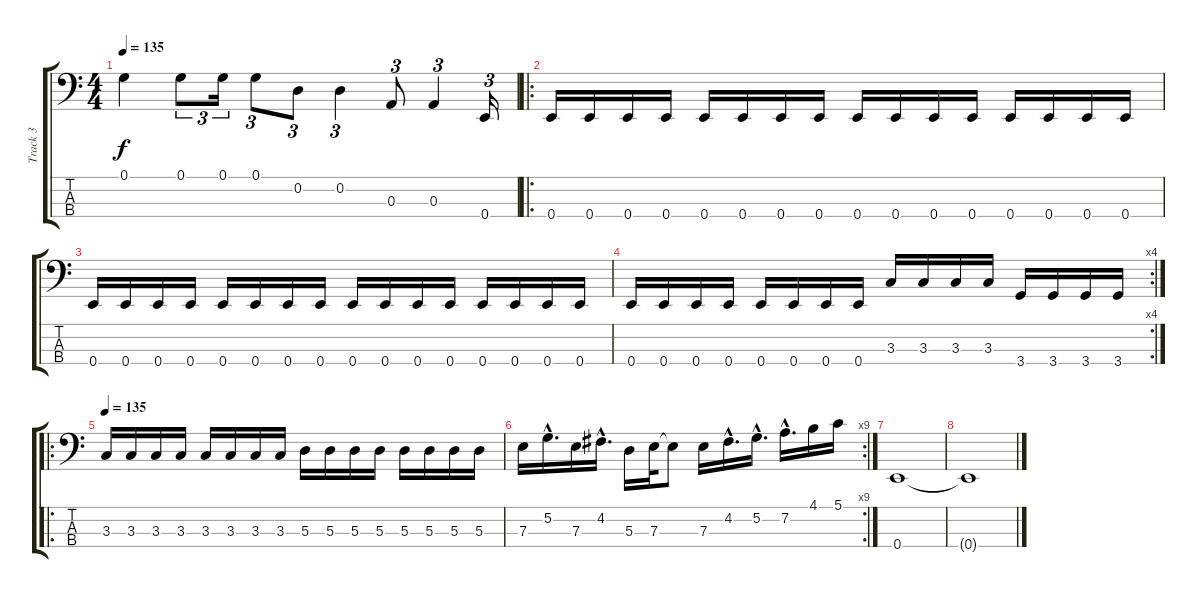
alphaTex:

\track ("Track 3" "Track 3") {instrument electricbasspick}
\staff {score tabs}
\tuning (G2 D2 A1 E1) {hide}
\ts (4 4)
\tempo 135
\clef f4
\ks c
0.1.4{dy f} 0.1.8{tu (3 2)} 0.1.16{tu (3 2)} 0.1.8{tu (3 2)} 0.2.8{tu (3 2)} 0.2.4{tu (3 2)} 0.3.8{tu (3 2)} 0.3.4{tu (3 2)} 0.4.16{tu (3 2)} |
\ro
0.4.16 0.4.16 0.4.16 0.4.16 0.4.16 0.4.16 0.4.16 0.4.16 0.4.16 0.4.16 0.4.16 0.4.16 0.4.16 0.4.16 0.4.16 0.4.16 |
0.4.16 0.4.16 0.4.16 0.4.16 0.4.16 0.4.16 0.4.16 0.4.16 0.4.16 0.4.16 0.4.16 0.4.16 0.4.16 0.4.16 0.4.16 0.4.16 |
\rc 4
0.4.16 0.4.16 0.4.16 0.4.16 0.4.16 0.4.16 0.4.16 0.4.16 3.3.16 3.3.16 3.3.16 3.3.16 3.4.16 3.4.16 3.4.16 3.4.16 |
\ro
\tempo 135
3.3.16 3.3.16 3.3.16 3.3.16 3.3.16 3.3.16 3.3.16 3.3.16 5.3.16 5.3.16 5.3.16 5.3.16 5.3.16 5.3.16 5.3.16 5.3.16 |
\rc 9
7.3.16 5.2{hac}.16{d} 7.3.16 4.2{hac}.16{d} 5.3.16 7.3.32 7.3{t}.8 7.3.16 4.2{hac}.16{d} 5.2{hac}.16{d} 7.2{hac}.16{d} 4.1.16 5.1.16 |
0.4.1 |
0.4{t}.1
